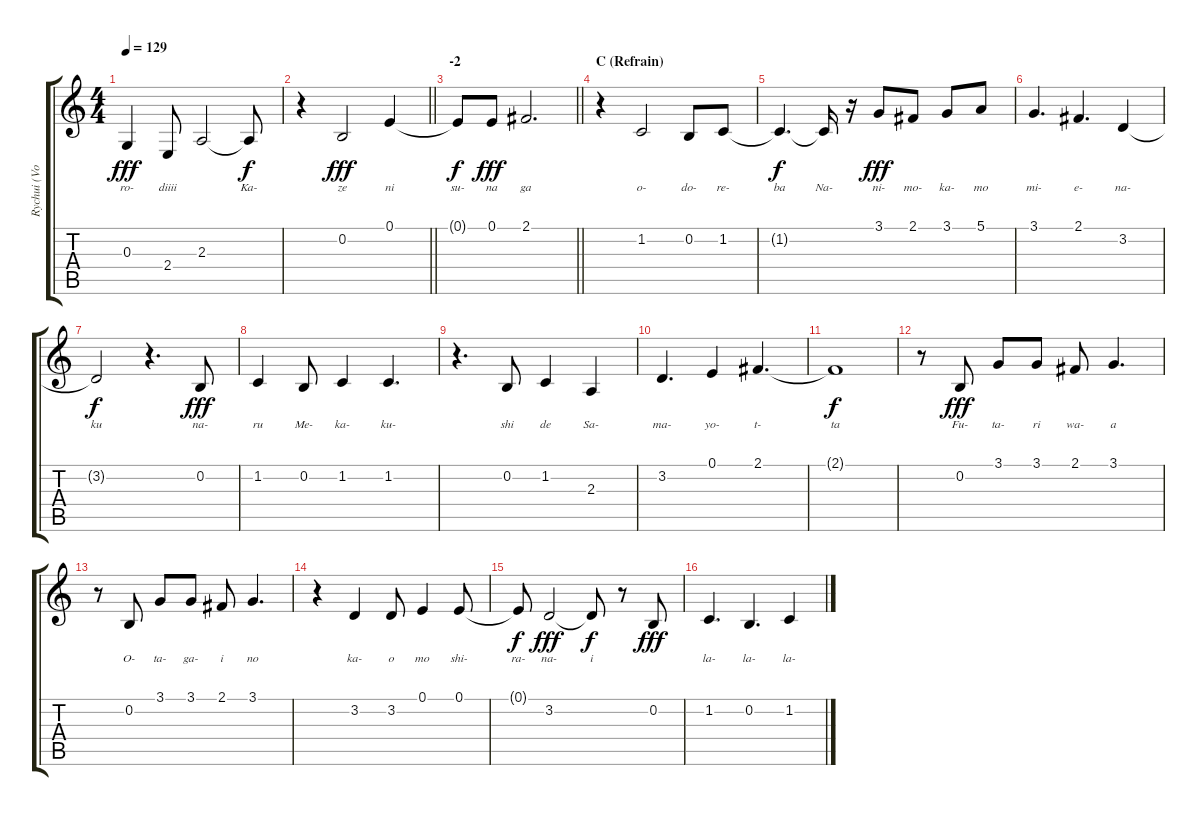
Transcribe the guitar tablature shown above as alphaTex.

\track ("Rychui (Voice)" "Rychui (Vo") {instrument pad1newage}
\staff {score tabs}
\tuning (E4 B3 G3 D3 A2 E2) {hide}
\ts (4 4)
\tempo 129
\clef g2
\ks c
0.3.4{lyrics (0 "ro-") lyrics (1 "") lyrics (2 "") lyrics (3 "") lyrics (4 "") dy fff} 2.4.8{lyrics (0 "diiii") lyrics (1 "") lyrics (2 "") lyrics (3 "") lyrics (4 "")} 2.3.2{lyrics (0 "") lyrics (1 "") lyrics (2 "") lyrics (3 "") lyrics (4 "")} 2.3{t}.8{lyrics (0 "Ka-") lyrics (1 "") lyrics (2 "") lyrics (3 "") lyrics (4 "") dy f} |
\barLineRight lightlight
r.4 0.2.2{lyrics (0 "ze") lyrics (1 "") lyrics (2 "") lyrics (3 "") lyrics (4 "") dy fff} 0.1.4{lyrics (0 "ni") lyrics (1 "") lyrics (2 "") lyrics (3 "") lyrics (4 "")} |
\section ("" "-2")
\barLineRight lightlight
0.1{t}.8{lyrics (0 "su-") lyrics (1 "") lyrics (2 "") lyrics (3 "") lyrics (4 "") dy f} 0.1.8{lyrics (0 "na") lyrics (1 "") lyrics (2 "") lyrics (3 "") lyrics (4 "") dy fff} 2.1.2{d lyrics (0 "ga") lyrics (1 "") lyrics (2 "") lyrics (3 "") lyrics (4 "")} |
\section ("" "C (Refrain)")
r.4 1.2.2{lyrics (0 "o-") lyrics (1 "") lyrics (2 "") lyrics (3 "") lyrics (4 "")} 0.2.8{lyrics (0 "do-") lyrics (1 "") lyrics (2 "") lyrics (3 "") lyrics (4 "")} 1.2.8{lyrics (0 "re-") lyrics (1 "") lyrics (2 "") lyrics (3 "") lyrics (4 "")} |
1.2{t}.4{d lyrics (0 "ba") lyrics (1 "") lyrics (2 "") lyrics (3 "") lyrics (4 "") dy f} 1.2{t}.16{lyrics (0 "Na-") lyrics (1 "") lyrics (2 "") lyrics (3 "") lyrics (4 "")} r.16 3.1.8{lyrics (0 "ni-") lyrics (1 "") lyrics (2 "") lyrics (3 "") lyrics (4 "") dy fff} 2.1.8{lyrics (0 "mo-") lyrics (1 "") lyrics (2 "") lyrics (3 "") lyrics (4 "")} 3.1.8{lyrics (0 "ka-") lyrics (1 "") lyrics (2 "") lyrics (3 "") lyrics (4 "")} 5.1.8{lyrics (0 "mo") lyrics (1 "") lyrics (2 "") lyrics (3 "") lyrics (4 "")} |
3.1.4{d lyrics (0 "mi-") lyrics (1 "") lyrics (2 "") lyrics (3 "") lyrics (4 "")} 2.1.4{d lyrics (0 "e-") lyrics (1 "") lyrics (2 "") lyrics (3 "") lyrics (4 "")} 3.2.4{lyrics (0 "na-") lyrics (1 "") lyrics (2 "") lyrics (3 "") lyrics (4 "")} |
3.2{t}.2{lyrics (0 "ku") lyrics (1 "") lyrics (2 "") lyrics (3 "") lyrics (4 "") dy f} r.4{d} 0.2.8{lyrics (0 "na-") lyrics (1 "") lyrics (2 "") lyrics (3 "") lyrics (4 "") dy fff} |
1.2.4{lyrics (0 "ru") lyrics (1 "") lyrics (2 "") lyrics (3 "") lyrics (4 "")} 0.2.8{lyrics (0 "Me-") lyrics (1 "") lyrics (2 "") lyrics (3 "") lyrics (4 "")} 1.2.4{lyrics (0 "ka-") lyrics (1 "") lyrics (2 "") lyrics (3 "") lyrics (4 "")} 1.2.4{d lyrics (0 "ku-") lyrics (1 "") lyrics (2 "") lyrics (3 "") lyrics (4 "")} |
r.4{d} 0.2.8{lyrics (0 "shi") lyrics (1 "") lyrics (2 "") lyrics (3 "") lyrics (4 "")} 1.2.4{lyrics (0 "de") lyrics (1 "") lyrics (2 "") lyrics (3 "") lyrics (4 "")} 2.3.4{lyrics (0 "Sa-") lyrics (1 "") lyrics (2 "") lyrics (3 "") lyrics (4 "")} |
3.2.4{d lyrics (0 "ma-") lyrics (1 "") lyrics (2 "") lyrics (3 "") lyrics (4 "")} 0.1.4{lyrics (0 "yo-") lyrics (1 "") lyrics (2 "") lyrics (3 "") lyrics (4 "")} 2.1.4{d lyrics (0 "t-") lyrics (1 "") lyrics (2 "") lyrics (3 "") lyrics (4 "")} |
2.1{t}.1{lyrics (0 "ta") lyrics (1 "") lyrics (2 "") lyrics (3 "") lyrics (4 "") dy f} |
r.8 0.2.8{lyrics (0 "Fu-") lyrics (1 "") lyrics (2 "") lyrics (3 "") lyrics (4 "") dy fff} 3.1.8{lyrics (0 "ta-") lyrics (1 "") lyrics (2 "") lyrics (3 "") lyrics (4 "")} 3.1.8{lyrics (0 "ri") lyrics (1 "") lyrics (2 "") lyrics (3 "") lyrics (4 "")} 2.1.8{lyrics (0 "wa-") lyrics (1 "") lyrics (2 "") lyrics (3 "") lyrics (4 "")} 3.1.4{d lyrics (0 "a") lyrics (1 "") lyrics (2 "") lyrics (3 "") lyrics (4 "")} |
r.8 0.2.8{lyrics (0 "O-") lyrics (1 "") lyrics (2 "") lyrics (3 "") lyrics (4 "")} 3.1.8{lyrics (0 "ta-") lyrics (1 "") lyrics (2 "") lyrics (3 "") lyrics (4 "")} 3.1.8{lyrics (0 "ga-") lyrics (1 "") lyrics (2 "") lyrics (3 "") lyrics (4 "")} 2.1.8{lyrics (0 "i") lyrics (1 "") lyrics (2 "") lyrics (3 "") lyrics (4 "")} 3.1.4{d lyrics (0 "no") lyrics (1 "") lyrics (2 "") lyrics (3 "") lyrics (4 "")} |
r.4 3.2.4{lyrics (0 "ka-") lyrics (1 "") lyrics (2 "") lyrics (3 "") lyrics (4 "")} 3.2.8{lyrics (0 "o") lyrics (1 "") lyrics (2 "") lyrics (3 "") lyrics (4 "")} 0.1.4{lyrics (0 "mo") lyrics (1 "") lyrics (2 "") lyrics (3 "") lyrics (4 "")} 0.1.8{lyrics (0 "shi-") lyrics (1 "") lyrics (2 "") lyrics (3 "") lyrics (4 "")} |
0.1{t}.8{lyrics (0 "ra-") lyrics (1 "") lyrics (2 "") lyrics (3 "") lyrics (4 "") dy f} 3.2.2{lyrics (0 "na-") lyrics (1 "") lyrics (2 "") lyrics (3 "") lyrics (4 "") dy fff} 3.2{t}.8{lyrics (0 "i") lyrics (1 "") lyrics (2 "") lyrics (3 "") lyrics (4 "") dy f} r.8 0.2.8{lyrics (0 "") lyrics (1 "") lyrics (2 "") lyrics (3 "") lyrics (4 "") dy fff} |
1.2.4{d lyrics (0 "la-") lyrics (1 "") lyrics (2 "") lyrics (3 "") lyrics (4 "")} 0.2.4{d lyrics (0 "la-") lyrics (1 "") lyrics (2 "") lyrics (3 "") lyrics (4 "")} 1.2.4{lyrics (0 "la-") lyrics (1 "") lyrics (2 "") lyrics (3 "") lyrics (4 "")}
